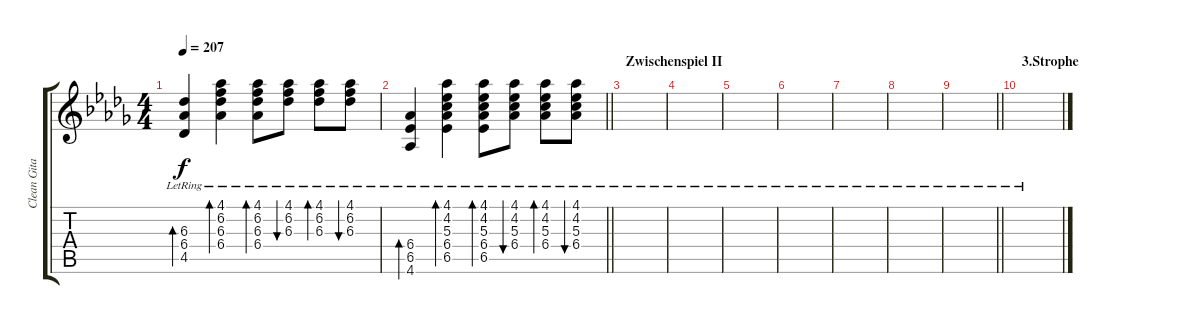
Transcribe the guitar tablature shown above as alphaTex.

\track ("Clean Gitarre" "Clean Gita") {instrument electricguitarclean}
\staff {score tabs}
\tuning (E4 B3 G3 D3 A2 E2) {hide}
\ts (4 4)
\tempo 207
\clef g2
\ks bbminor
(6.3{lr} 6.4{lr} 4.5{lr}).4{bd 60 dy f} (4.1{lr} 6.2{lr} 6.3{lr} 6.4{lr}).4{bd 60} (4.1{lr} 6.2{lr} 6.3{lr} 6.4{lr}).8{bd 60} (4.1{lr} 6.2{lr} 6.3{lr}).8{bu 60} (4.1{lr} 6.2{lr} 6.3{lr}).8{bd 60} (4.1{lr} 6.2{lr} 6.3{lr}).8{bu 60} |
\barLineRight lightlight
(6.4{lr} 6.5{lr} 4.6{lr}).4{bd 60} (4.1{lr} 4.2{lr} 5.3{lr} 6.4{lr} 6.5{lr}).4{bd 60} (4.1{lr} 4.2{lr} 5.3{lr} 6.4{lr} 6.5{lr}).8{bd 60} (4.1{lr} 4.2{lr} 5.3{lr} 6.4{lr}).8{bu 60} (4.1{lr} 4.2{lr} 5.3{lr} 6.4{lr}).8{bd 60} (4.1{lr} 4.2{lr} 5.3{lr} 6.4{lr}).8{bu 60} |
\section ("" "Zwischenspiel II")
|
|
|
|
|
|
\barLineRight lightlight
|
\section ("" "3.Strophe")
